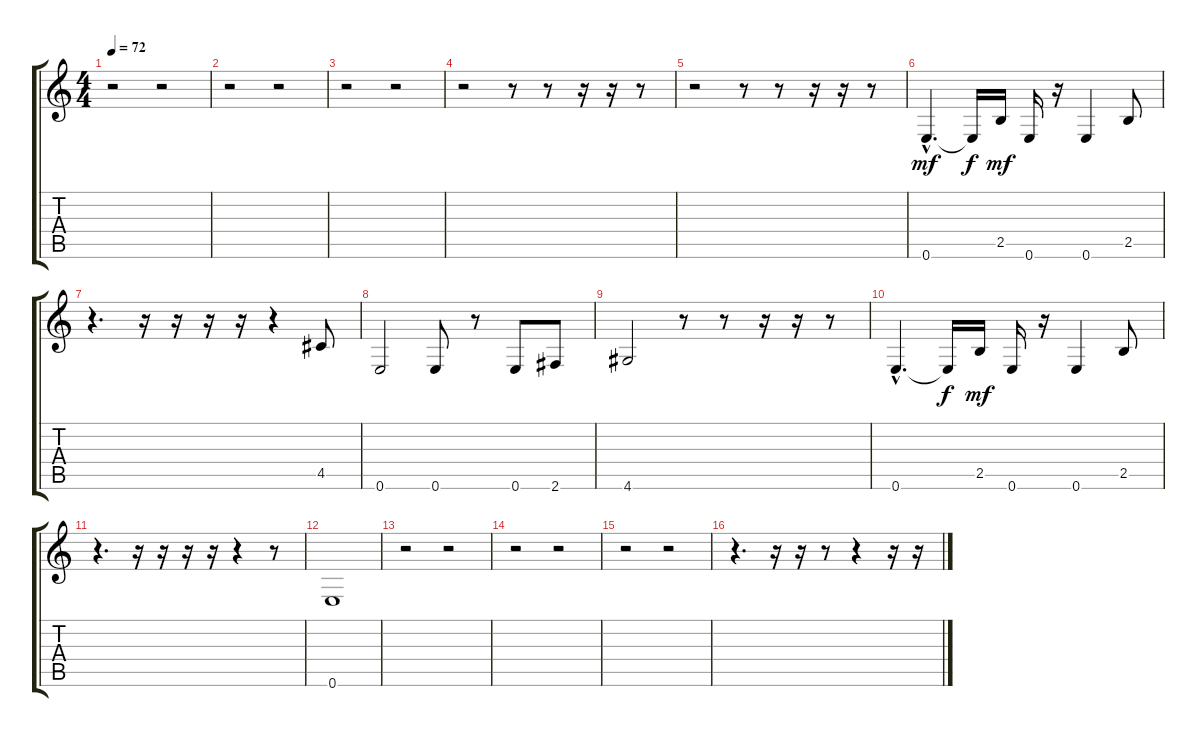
\track "" {instrument electricbassfinger}
\staff {score tabs}
\tuning (E4 B3 G3 D3 A2 E2) {hide}
\ts (4 4)
\tempo 72
\clef g2
\ks c
r.2{dy mf} r.2 |
r.2 r.2 |
r.2 r.2 |
r.2 r.8 r.8 r.16 r.16 r.8 |
r.2 r.8 r.8 r.16 r.16 r.8 |
0.6{hac}.4{d} 0.6{t}.16{dy f} 2.5.16{dy mf} 0.6.16 r.16 0.6.4 2.5.8 |
r.4{d} r.16 r.16 r.16 r.16 r.4 4.5.8 |
0.6.2 0.6.8 r.8 0.6.8 2.6.8 |
4.6.2 r.8 r.8 r.16 r.16 r.8 |
0.6{hac}.4{d} 0.6{t}.16{dy f} 2.5.16{dy mf} 0.6.16 r.16 0.6.4 2.5.8 |
r.4{d} r.16 r.16 r.16 r.16 r.4 r.8 |
0.6.1 |
r.2 r.2 |
r.2 r.2 |
r.2 r.2 |
r.4{d} r.16 r.16 r.8 r.4 r.16 r.16
